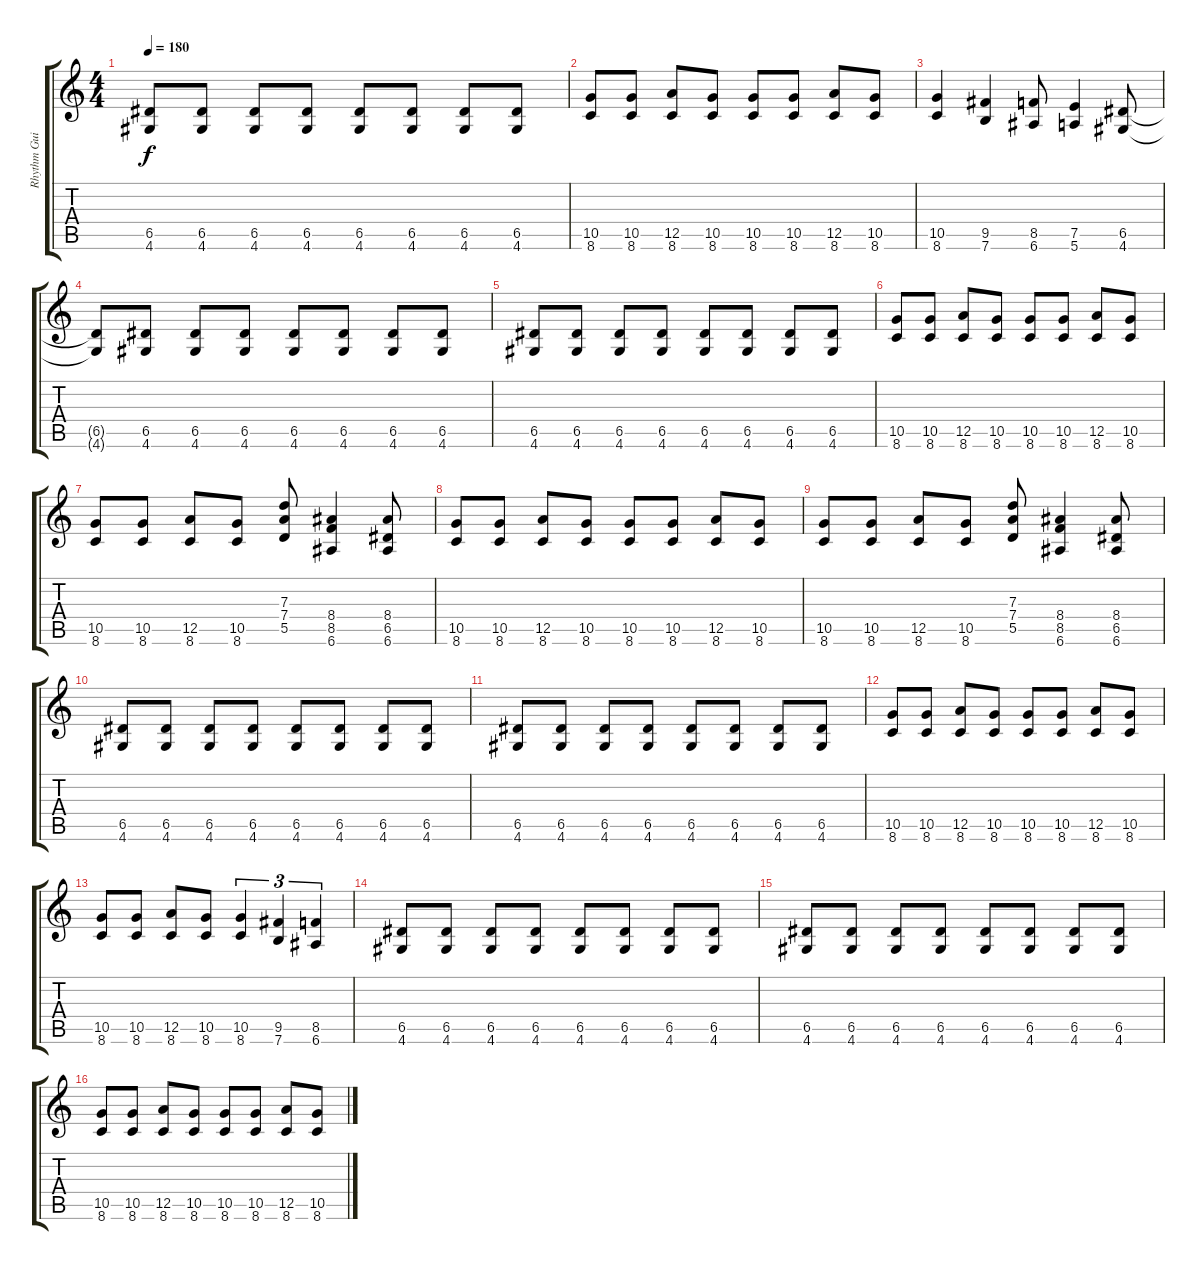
\track ("Rhythm Guitar" "Rhythm Gui") {instrument distortionguitar}
\staff {score tabs}
\tuning (E4 B3 G3 D3 A2 E2) {hide}
\ts (4 4)
\tempo 180
\clef g2
\ks c
(6.5 4.6).8{dy f} (6.5 4.6).8 (6.5 4.6).8 (6.5 4.6).8 (6.5 4.6).8 (6.5 4.6).8 (6.5 4.6).8 (6.5 4.6).8 |
(10.5 8.6).8 (10.5 8.6).8 (12.5 8.6).8 (10.5 8.6).8 (10.5 8.6).8 (10.5 8.6).8 (12.5 8.6).8 (10.5 8.6).8 |
(10.5 8.6).4 (9.5 7.6).4 (8.5 6.6).8 (7.5 5.6).4 (6.5 4.6).8 |
(6.5{t} 4.6{t}).8 (6.5 4.6).8 (6.5 4.6).8 (6.5 4.6).8 (6.5 4.6).8 (6.5 4.6).8 (6.5 4.6).8 (6.5 4.6).8 |
(6.5 4.6).8 (6.5 4.6).8 (6.5 4.6).8 (6.5 4.6).8 (6.5 4.6).8 (6.5 4.6).8 (6.5 4.6).8 (6.5 4.6).8 |
(10.5 8.6).8 (10.5 8.6).8 (12.5 8.6).8 (10.5 8.6).8 (10.5 8.6).8 (10.5 8.6).8 (12.5 8.6).8 (10.5 8.6).8 |
(10.5 8.6).8 (10.5 8.6).8 (12.5 8.6).8 (10.5 8.6).8 (7.3 7.4 5.5).8 (8.4 8.5 6.6).4 (8.4 6.5 6.6).8 |
(10.5 8.6).8 (10.5 8.6).8 (12.5 8.6).8 (10.5 8.6).8 (10.5 8.6).8 (10.5 8.6).8 (12.5 8.6).8 (10.5 8.6).8 |
(10.5 8.6).8 (10.5 8.6).8 (12.5 8.6).8 (10.5 8.6).8 (7.3 7.4 5.5).8 (8.4 8.5 6.6).4 (8.4 6.5 6.6).8 |
(6.5 4.6).8 (6.5 4.6).8 (6.5 4.6).8 (6.5 4.6).8 (6.5 4.6).8 (6.5 4.6).8 (6.5 4.6).8 (6.5 4.6).8 |
(6.5 4.6).8 (6.5 4.6).8 (6.5 4.6).8 (6.5 4.6).8 (6.5 4.6).8 (6.5 4.6).8 (6.5 4.6).8 (6.5 4.6).8 |
(10.5 8.6).8 (10.5 8.6).8 (12.5 8.6).8 (10.5 8.6).8 (10.5 8.6).8 (10.5 8.6).8 (12.5 8.6).8 (10.5 8.6).8 |
(10.5 8.6).8 (10.5 8.6).8 (12.5 8.6).8 (10.5 8.6).8 (10.5 8.6).4{tu (3 2)} (9.5 7.6).4{tu (3 2)} (8.5 6.6).4{tu (3 2)} |
(6.5 4.6).8 (6.5 4.6).8 (6.5 4.6).8 (6.5 4.6).8 (6.5 4.6).8 (6.5 4.6).8 (6.5 4.6).8 (6.5 4.6).8 |
(6.5 4.6).8 (6.5 4.6).8 (6.5 4.6).8 (6.5 4.6).8 (6.5 4.6).8 (6.5 4.6).8 (6.5 4.6).8 (6.5 4.6).8 |
(10.5 8.6).8 (10.5 8.6).8 (12.5 8.6).8 (10.5 8.6).8 (10.5 8.6).8 (10.5 8.6).8 (12.5 8.6).8 (10.5 8.6).8
